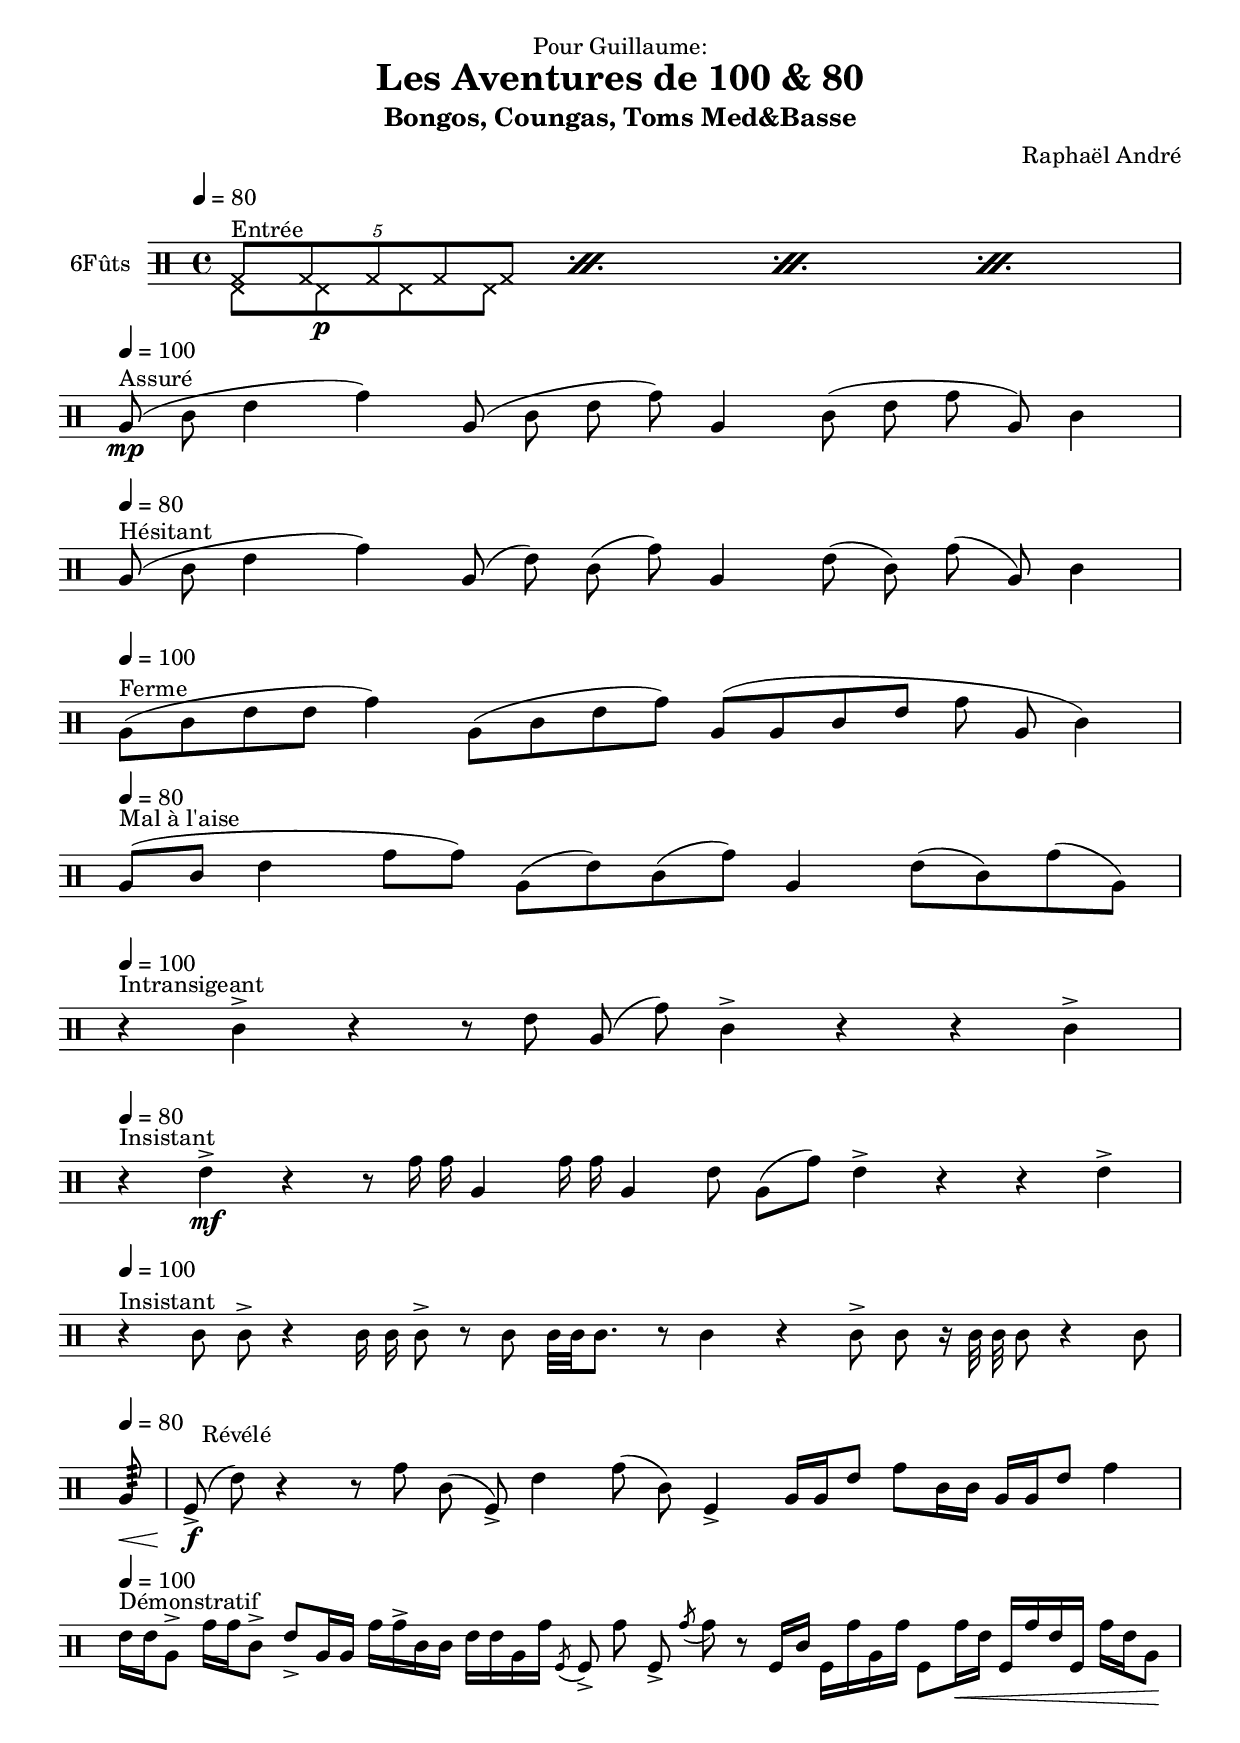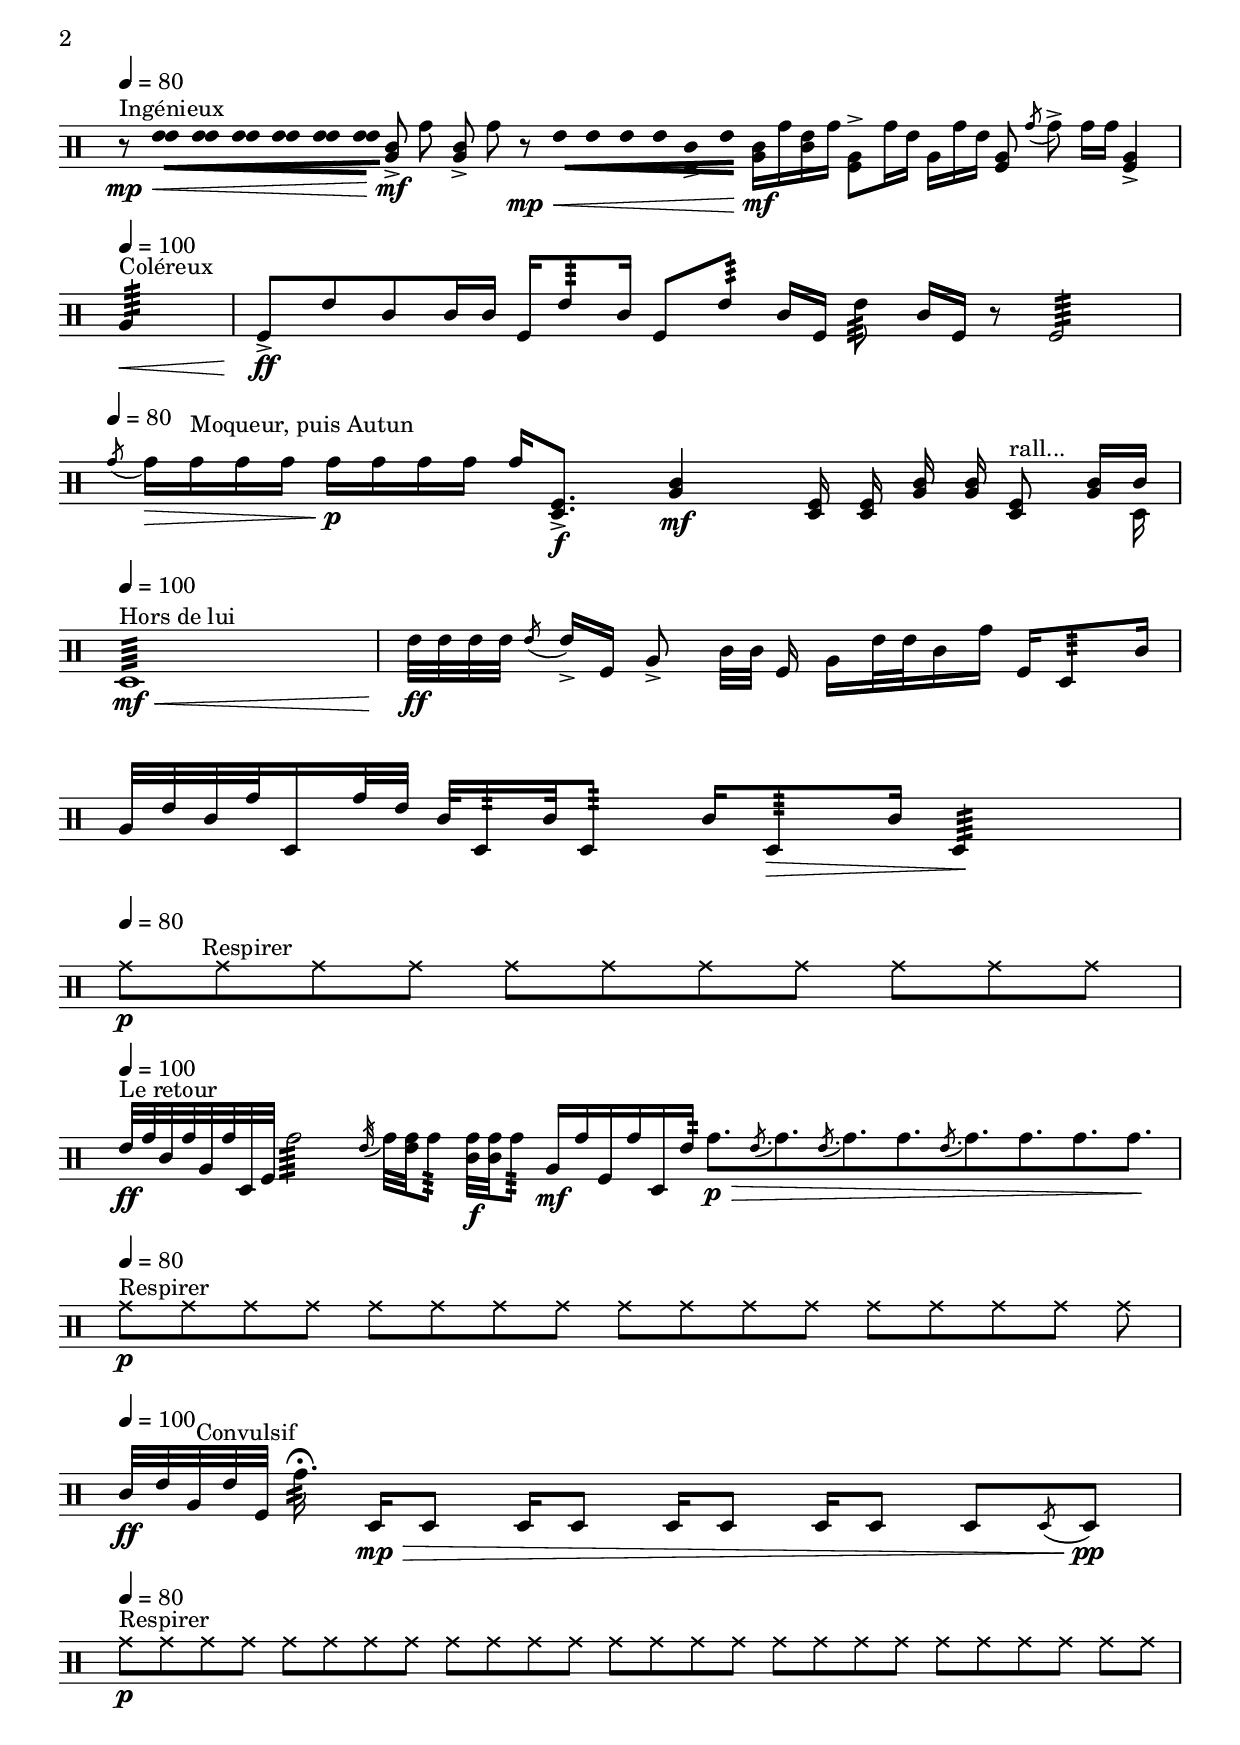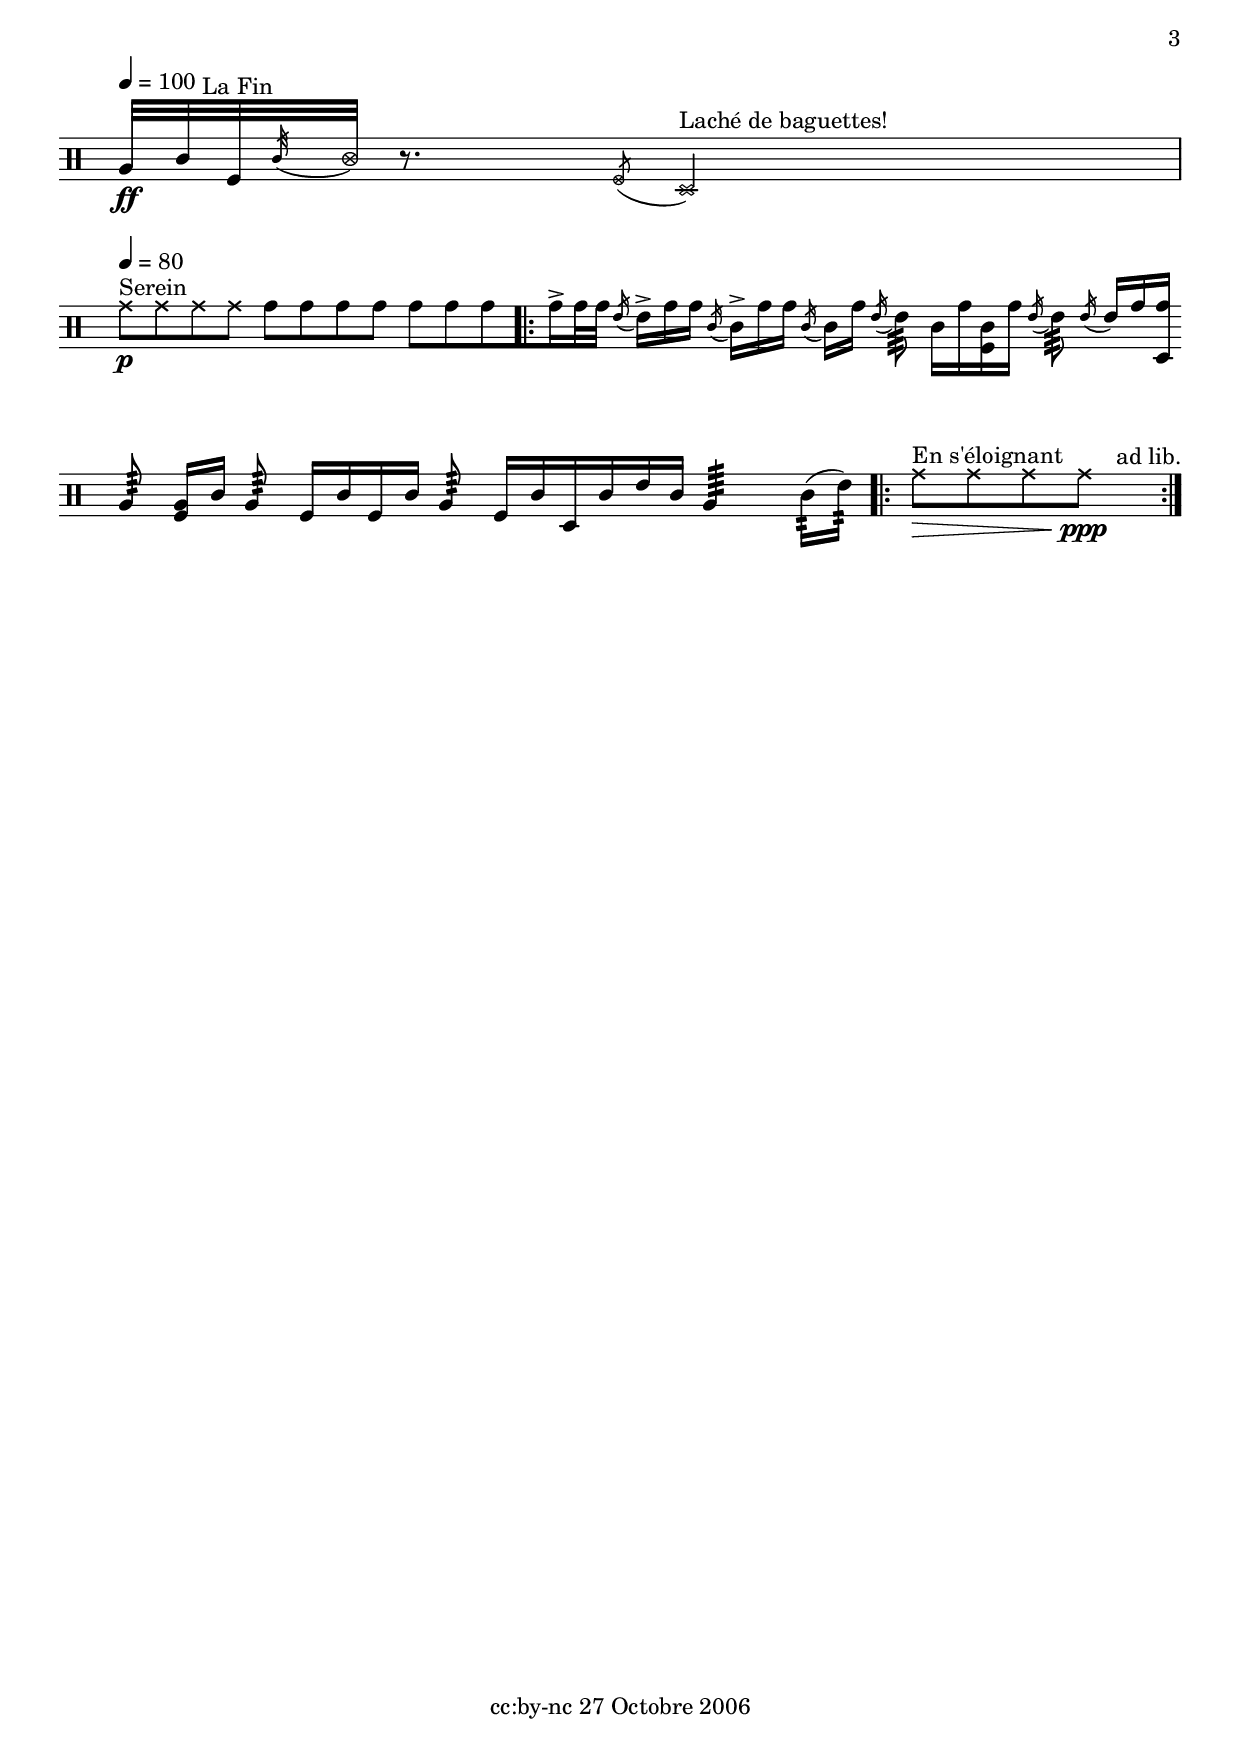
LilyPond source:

    \version "2.24.0"

\header{
	title = "Les Aventures de 100 & 80"
	subtitle = "Bongos, Coungas, Toms Med&Basse"
	composer = "Raphaël André"
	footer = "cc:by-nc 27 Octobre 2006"
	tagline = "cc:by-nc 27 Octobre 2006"
	dedication = "Pour Guillaume:"
}

     "|" = \bar "|"

melody =  {
\set Staff.instrumentName = "6Fûts" \set Staff.midiInstrument = "timpani"
\clef percussion
\override Score.MetronomeMark.padding = #3.5
\override TextSpanner.padding = #5.5
\cadenzaOn

\tempo 4=80 
\repeat "percent" 4 {<<{\override NoteHead.style = #'cross \tuplet 5/4 {g8^"Entrée" [g g g g]}} \\ {\override NoteHead.style = #'cross e8 [e\p e e]} >> }
| \break 

\override NoteHead.style = #'default
\tempo 4=100
a8\mp ^"Assuré" (c' e'4 g') a8 (c' e' g') a4 c'8 (e' g' a) c'4
| \break 

\tempo 4=80
a8^"Hésitant" (c' e'4 g') a8 (e') c' (g') a4 e'8 (c') g' (a) c'4
| \break 

\tempo 4=100
a8^"Ferme" ([c' e' e'] g'4) a8 ([c' e' g']) a ([a c' e'] g' a c'4)
| \break 

\tempo 4=80
a8^"Mal à l'aise" ([c'] e'4 g'8 [g']) a8 ([e') c' (g']) a4 e'8 ([c') g' (a)]
| \break 

\tempo 4=100
r4^"Intransigeant" c'-> r r8 e' a (g') c'4-> r r c'->
| \break 

\tempo 4=80
r4^"Insistant" e'->\mf r r8 g'16 g' a4 g'16 g' a4 e'8 a([ g']) e'4-> r r e'4->
| \break 

\tempo 4=100
r4^"Insistant" c'8 c'-> r4 c'16 c' c'8-> r c' c'32[ c' c'8.] r8 c'4 r4 c'8-> c' r16 c'32 c' c'8 r4 c'8 
| \break  

\tempo 4=80
a8:64\< ^"             Révélé" |  f->\f (e') r4 r8 g' c' (f->) e'4 g'8 (c') f4-> a16[ a e'8] g'[ c'16 c'] a [a e'8] g'4
| \break 

\tempo 4=100
e'16^"Démonstratif" [e' a8->] g'16[ g' c'8->] e'-> [a16 a] g'[ g'-> c' c'] e'[ e' a g'] \acciaccatura f8 f8-> g' f-> \acciaccatura g' g' r f16[ c'] f [g' a g'] f8 [g'16\< e'] f [g' e' f] g' [e' a8]\!
| \break 

\tempo 4=80
r8\mp \< ^"Ingénieux" << \new Voice {\stemUp \once \override Voice.Beam.positions = #'(-2 . -2.5) e'8[e' e' e' e' e']} 
\new Voice {\stemUp \once \override Voice.Beam.positions = #'(-2 . -1.5) e'8[e' e' e' e' e']}>>
 <a c'>8->\mf g' <a c'>-> g' r \mp \<
<< {\stemUp \once \override Voice.Beam.positions = #'(-2 . -2.5) e'8[e' e' e' f e']}\\ {\stemUp \once \override Voice.Beam.positions = #'(-2 . -1.5) e'8[e' e' e' c'-> e']}>>
<a c'>16\mf [g' <c' e'> g'] <f a>8-> [g'16 e'] a [g' e'] <f a >8 \acciaccatura g' g'8-> g'16 [g'] <f a>4->
| \break 

\tempo 4=100
a4:64\< ^"Coléreux" | f8->\ff [e' c' c'16 [c']] f [e'8:64 c'16] f8 [e':64] c'16[f] e'8:64 c'16[ f] r8 f2:64 
| \break 

\tempo 4=80
\acciaccatura g'8^"             Moqueur, puis Autun" g'16\> [g' g' g']  g'16\p [g' g' g'] g'16[<d f>8.->\f] <a c'>4\mf <d f>16 <d f> <a c'> <a c'> <<{<d f>8^"rall..." <a c'>16 [c']}\\{s8. d16~}>>
| \break 

\tempo 4=100
d1:64\mf\<^"Hors de lui" | e'32\ff [e' e' e']  \acciaccatura e'8 e'16-> [f] a8->c'32 [c'] [f16] a[e'32 e' c'16 g'] f[d8:64 c'16]
| \break a32 [e' c' g' d16 g'32 e'] c'32 [d16:64 c'32 d8:64] c'16[d8:64\> c'16] d4:64\!
| \break

\tempo 4=80
\override NoteHead.style = #'cross
g'8\p^"             Respirer" [g' g' g'] g' [g' g' g'] g'[g' g']
| \break 
\override NoteHead.style = #'default

\tempo 4=100
e'32\ff^"Le retour" [g' c' g' a g' d f] g'2:64 \acciaccatura e'32 g'[<e' g'> g'8:64]  <c' g'>32\f [<c' g'> g'8:64]  a16\mf [g' f g' d e':64] g'8.\p\>[ \acciaccatura e' g' \acciaccatura e' g' g' \acciaccatura e' g' g' g' g'\!]
| \break 

\tempo 4=80
\override NoteHead.style = #'cross
g'8\p^"Respirer" [g' g' g'] g' [g' g' g'] g' [g' g' g'] g' [g' g' g'] g'
| \break 
\override NoteHead.style = #'default

\tempo 4=100
c'32\ff^"            Convulsif" [[e' a e' f] g'16.:64\fermata] d16\mp \> [d8] d16[d8]  d16[d8] d16[d8] d8[\acciaccatura d d\pp]
| \break

\tempo 4=80
\override NoteHead.style = #'cross
g'8\p^"Respirer" [g' g' g'] g' [g' g' g'] g' [g' g' g'] g' [g' g' g'] g' [g' g' g'] g' [g' g' g'] g' [g']
| \break 
\override NoteHead.style = #'default

\tempo 4=100
a32\ff^"             La Fin" [c' f \acciaccatura c' \override NoteHead.style = #'xcircle c'] r8. \acciaccatura f8 \override NoteHead.style = #'cross d2^"Laché de baguettes!"
| \break 

\tempo 4=80


g'8\p^"Serein" [g' g' g']
\override NoteHead.style = #'default
 g' [g' g' g'] g' [g' g' \bar ".|:-|" g'16-> g'32 g'] \acciaccatura e'16 e'16->[g' g']   \acciaccatura c'16 c'16->[g' g'] \acciaccatura c'16 c'16 [g'16] \acciaccatura e' e'8:64 c'16[g' <f c'>g'] \acciaccatura e'16 e'8:64 \acciaccatura e'16 e'[g' <d g'>]
\bar "" \break 
 a8:64 <f a>16 [c'] a8:64 f16 [c' f c'] a8:64 f16 [c' d c' e' c'] a4:64 c'16:64 [(e':64)] \bar ":|." 
\override NoteHead.style = #'cross
\bar ".|:-|" g'8\>^"En s'éloignant" [g' g' g'\ppp^"      ad lib."]\bar ":|."

    
 \cadenzaOff}    
     \score {
        \new Staff \melody
        \layout { }
        
  \midi {
    \tempo 4 = 90
    }


     }


%{
convert-ly (GNU LilyPond) 2.24.1  convert-ly: Traitement de «  »...
Conversion en cours : 2.7.0, 2.7.1, 2.7.2, 2.7.4, 2.7.6, 2.7.10,
2.7.11, 2.7.12, 2.7.13, 2.7.14, 2.7.15, 2.7.18, 2.7.22, 2.7.24,
2.7.28, 2.7.29, 2.7.30, 2.7.31, 2.7.32, 2.7.32, 2.7.36, 2.7.40, 2.9.4,
2.9.6, 2.9.9, 2.9.11, 2.9.13, 2.9.16, 2.9.19, 2.10.0, 2.11.2, 2.11.3,
2.11.5, 2.11.6, 2.11.10, 2.11.11, 2.11.13, 2.11.15, 2.11.23, 2.11.35,
2.11.38, 2.11.46, 2.11.48, 2.11.50, 2.11.51, 2.11.52, 2.11.53,
2.11.55, 2.11.57, 2.11.60, 2.11.61, 2.11.62, 2.11.64, 2.12.0, 2.12.3,
2.13.0, 2.13.1, 2.13.4, 2.13.10, 2.13.16, 2.13.18, 2.13.20, 2.13.27,
2.13.29, 2.13.31, 2.13.36, 2.13.39, 2.13.40, 2.13.42, 2.13.44,
2.13.46, 2.13.48, 2.13.51, 2.14.0, 2.15.7, 2.15.9, 2.15.10, 2.15.16,
2.15.17, 2.15.18, 2.15.19, 2.15.20, 2.15.25, 2.15.32, 2.15.39,
2.15.40, 2.15.42, 2.15.43, 2.16.0, 2.17.0, 2.17.4, 2.17.5, 2.17.6,
2.17.11, 2.17.14, 2.17.15, 2.17.18, 2.17.19, 2.17.20, 2.17.25,
2.17.27, 2.17.29, 2.17.97, 2.18.0, 2.19.2, 2.19.7, 2.19.11, 2.19.16,
2.19.22, 2.19.24, 2.19.28, 2.19.29, 2.19.32, 2.19.39, 2.19.40,
2.19.46, 2.19.49, 2.20.0, 2.21.0, 2.21.2, 2.22.0, 2.23.1, 2.23.2,
2.23.3, 2.23.4, 2.23.5, 2.23.6, 2.23.7, 2.23.8, 2.23.9, 2.23.10,
2.23.11, 2.23.12, 2.23.13, 2.23.14, 2.24.0
%}
